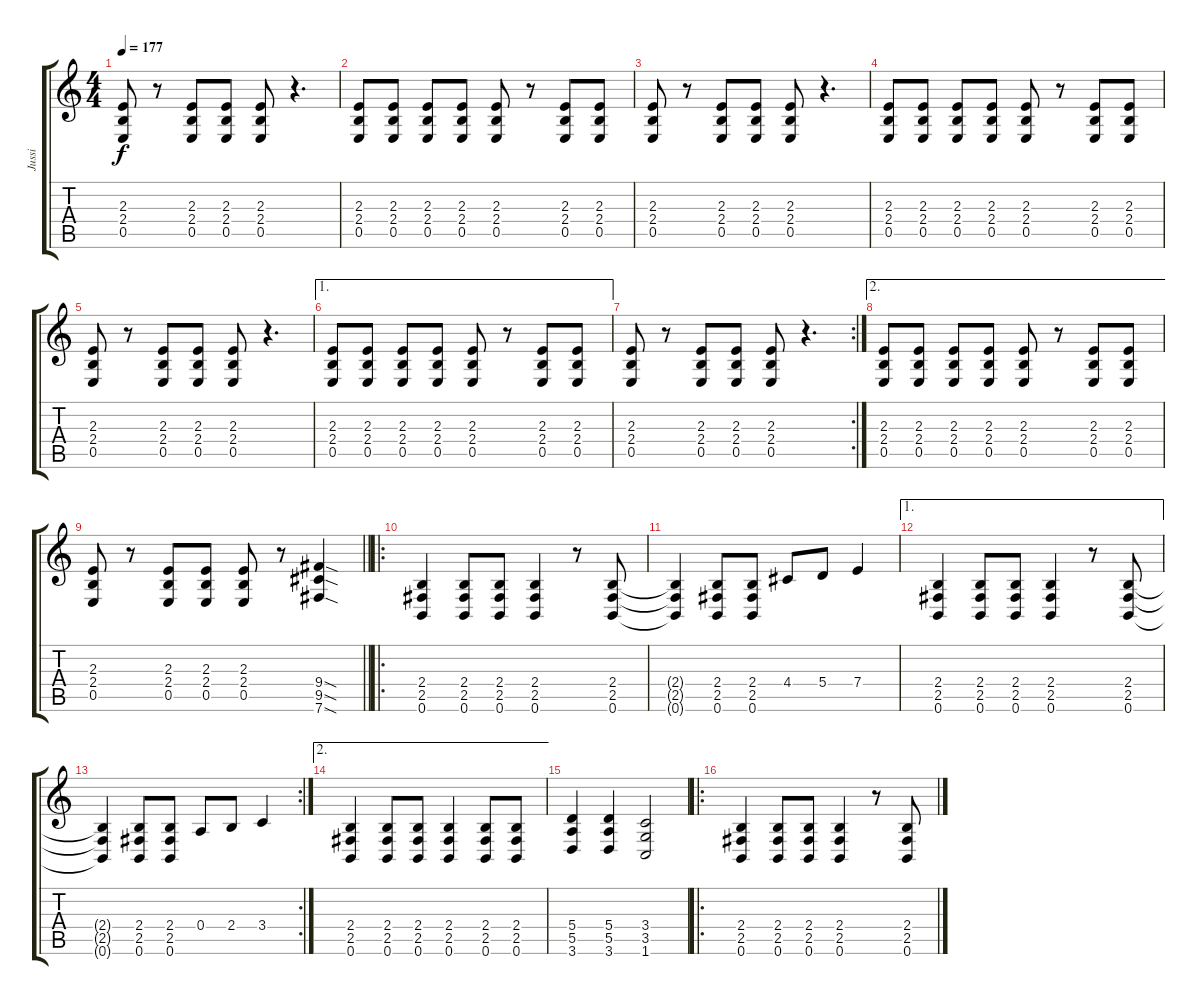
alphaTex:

\track ("Jussi" "Jussi") {instrument distortionguitar}
\staff {score tabs}
\tuning (B3 Gb3 D3 A2 E2 B1) {hide}
\ts (4 4)
\tempo 177
\clef g2
\ks c
(2.3 2.4 0.5).8{dy f} r.8 (2.3 2.4 0.5).8 (2.3 2.4 0.5).8 (2.3 2.4 0.5).8 r.4{d} |
(2.3 2.4 0.5).8 (2.3 2.4 0.5).8 (2.3 2.4 0.5).8 (2.3 2.4 0.5).8 (2.3 2.4 0.5).8 r.8 (2.3 2.4 0.5).8 (2.3 2.4 0.5).8 |
(2.3 2.4 0.5).8 r.8 (2.3 2.4 0.5).8 (2.3 2.4 0.5).8 (2.3 2.4 0.5).8 r.4{d} |
(2.3 2.4 0.5).8 (2.3 2.4 0.5).8 (2.3 2.4 0.5).8 (2.3 2.4 0.5).8 (2.3 2.4 0.5).8 r.8 (2.3 2.4 0.5).8 (2.3 2.4 0.5).8 |
(2.3 2.4 0.5).8 r.8 (2.3 2.4 0.5).8 (2.3 2.4 0.5).8 (2.3 2.4 0.5).8 r.4{d} |
\ae 1
(2.3 2.4 0.5).8 (2.3 2.4 0.5).8 (2.3 2.4 0.5).8 (2.3 2.4 0.5).8 (2.3 2.4 0.5).8 r.8 (2.3 2.4 0.5).8 (2.3 2.4 0.5).8 |
\rc 2
(2.3 2.4 0.5).8 r.8 (2.3 2.4 0.5).8 (2.3 2.4 0.5).8 (2.3 2.4 0.5).8 r.4{d} |
\ae 2
(2.3 2.4 0.5).8 (2.3 2.4 0.5).8 (2.3 2.4 0.5).8 (2.3 2.4 0.5).8 (2.3 2.4 0.5).8 r.8 (2.3 2.4 0.5).8 (2.3 2.4 0.5).8 |
\barLineRight lightlight
(2.3 2.4 0.5).8 r.8 (2.3 2.4 0.5).8 (2.3 2.4 0.5).8 (2.3 2.4 0.5).8 r.8 (9.4{sod} 9.5{sod} 7.6{sod}).4 |
\ro
(2.4 2.5 0.6).4 (2.4 2.5 0.6).8 (2.4 2.5 0.6).8 (2.4 2.5 0.6).4 r.8 (2.4 2.5 0.6).8 |
(2.4{t} 2.5{t} 0.6{t}).4 (2.4 2.5 0.6).8 (2.4 2.5 0.6).8 4.4.8 5.4.8 7.4.4 |
\ae 1
(2.4 2.5 0.6).4 (2.4 2.5 0.6).8 (2.4 2.5 0.6).8 (2.4 2.5 0.6).4 r.8 (2.4 2.5 0.6).8 |
\rc 2
(2.4{t} 2.5{t} 0.6{t}).4 (2.4 2.5 0.6).8 (2.4 2.5 0.6).8 0.4.8 2.4.8 3.4.4 |
\ae 2
(2.4 2.5 0.6).4 (2.4 2.5 0.6).8 (2.4 2.5 0.6).8 (2.4 2.5 0.6).4 (2.4 2.5 0.6).8 (2.4 2.5 0.6).8 |
(5.4 5.5 3.6).4 (5.4 5.5 3.6).4 (3.4 3.5 1.6).2 |
\ro
(2.4 2.5 0.6).4 (2.4 2.5 0.6).8 (2.4 2.5 0.6).8 (2.4 2.5 0.6).4 r.8 (2.4 2.5 0.6).8
